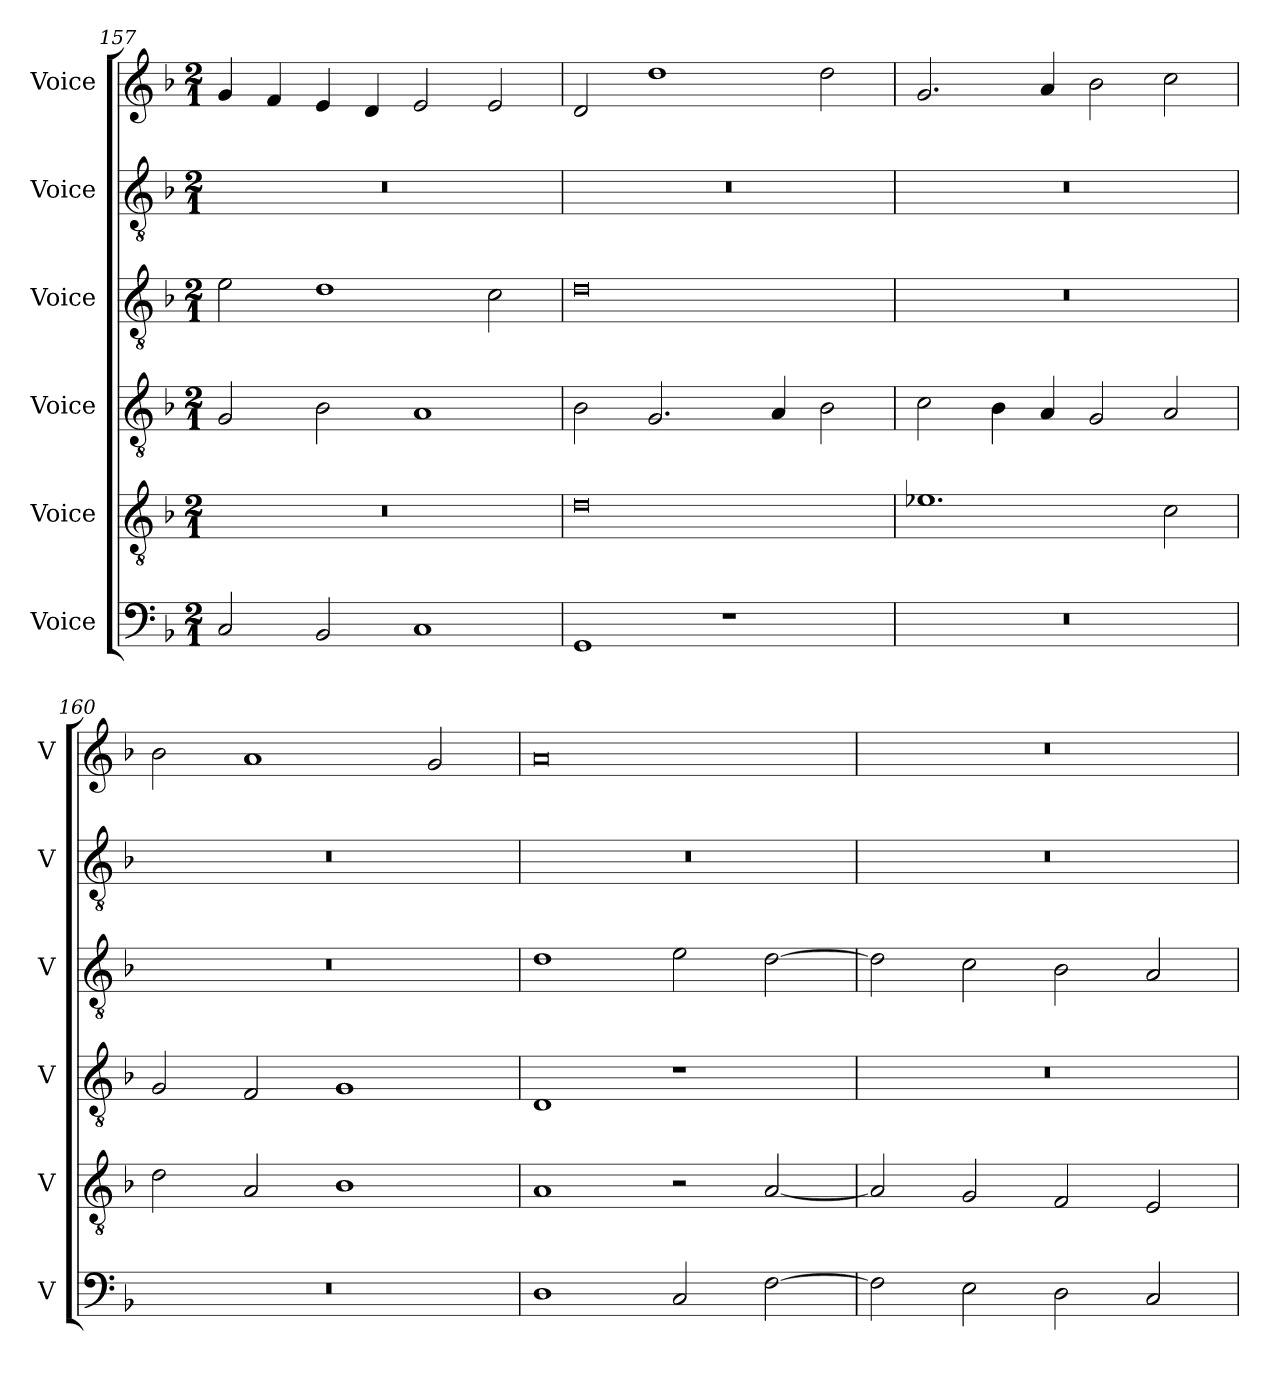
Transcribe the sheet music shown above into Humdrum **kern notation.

**kern	**kern	**kern	**kern	**kern	**kern
*part6	*part5	*part4	*part3	*part2	*part1
*staff6	*staff5	*staff4	*staff3	*staff2	*staff1
*I"Voice	*I"Voice	*I"Voice	*I"Voice	*I"Voice	*I"Voice
*I'V	*I'V	*I'V	*I'V	*I'V	*I'V
*clefF4	*clefGv2	*clefGv2	*clefGv2	*clefGv2	*clefG2
*k[b-]	*k[b-]	*k[b-]	*k[b-]	*k[b-]	*k[b-]
*M2/1	*M2/1	*M2/1	*M2/1	*M2/1	*M2/1
=157	=157	=157	=157	=157	=157
2C/	0r	2G/	2e\	0r	4g/
.	.	.	.	.	4f/
2BB-/	.	2B-\	1d	.	4e/
.	.	.	.	.	4d/
1C	.	1A	.	.	2e/
.	.	.	2c\	.	2e/
=158	=158	=158	=158	=158	=158
1GG	0d	2B-\	0d	0r	2d/
.	.	2.G/	.	.	1dd
1r	.	.	.	.	.
.	.	4A/	.	.	.
.	.	2B-\	.	.	2dd\
!!LO:LB:g=z
=159	=159	=159	=159	=159	=159
0r	1.e-X	2c\	0r	0r	2.g/
.	.	4B-\	.	.	.
.	.	4A/	.	.	4a/
.	.	2G/	.	.	2b-\
.	2c\	2A/	.	.	2cc\
=160	=160	=160	=160	=160	=160
0r	2d\	2G/	0r	0r	2b-\
.	2A/	2F/	.	.	1a
.	1B-	1G	.	.	.
.	.	.	.	.	2g/
=161	=161	=161	=161	=161	=161
1D	1A	1D	1d	0r	0a
2C/	2r	1r	2e\	.	.
[2F\	[2A/	.	[2d\	.	.
=162	=162	=162	=162	=162	=162
2F\]	2A/]	0r	2d\]	0r	0r
2E\	2G/	.	2c\	.	.
2D\	2F/	.	2B-\	.	.
2C/	2E/	.	2A/	.	.
=	=	=	=	=	=
*-	*-	*-	*-	*-	*-
